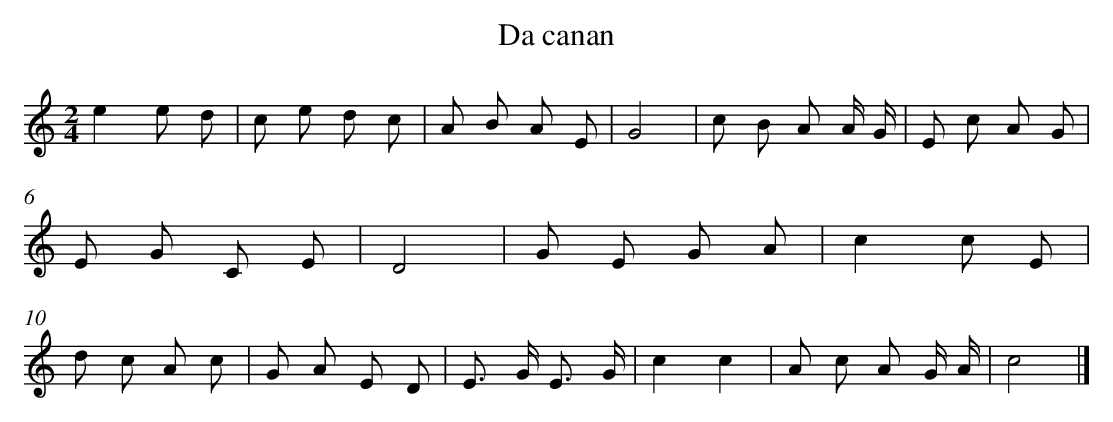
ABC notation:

X:1
T: Da canan
L: 1/8
M: 2/4
K: C
e2e d [I:setbarnb 1]|
c e d c |
A B A E |
G4 |
c B A A/ G/ |
E c A G |
E G C E |
D4 |
G E G A |
c2c E |
d c A c |
G A E D |
E> G E3/ G/ |
c2c2 |
A c A G/ A/ |
c4 |]
